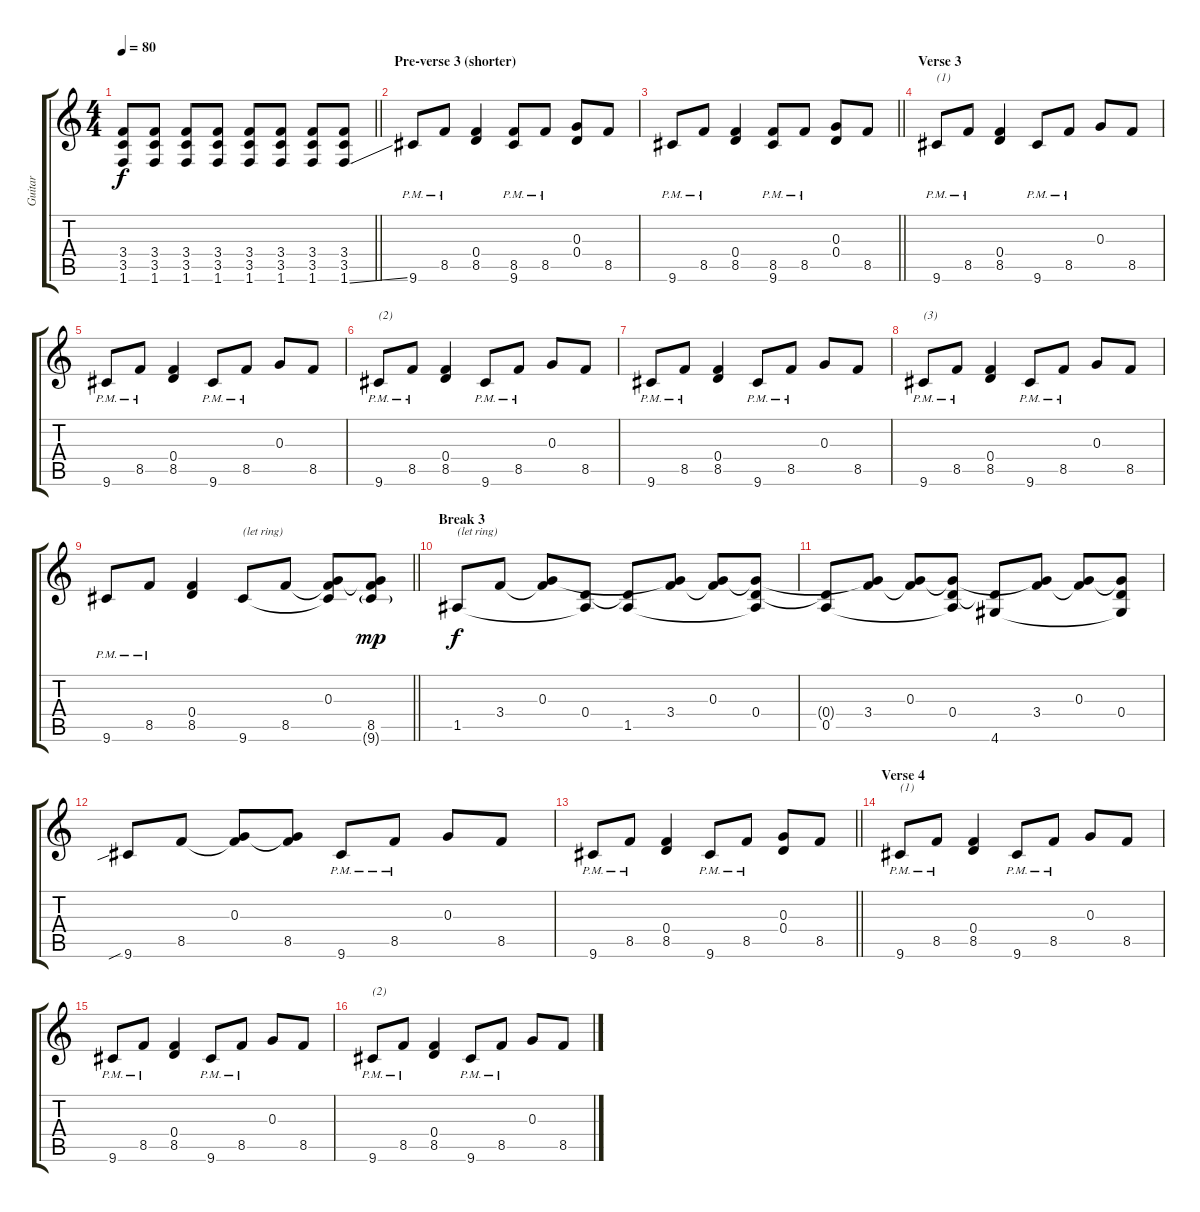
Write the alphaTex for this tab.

\track ("Guitar" "Guitar") {instrument distortionguitar}
\staff {score tabs}
\tuning (E4 B3 G3 D3 A2 E2) {hide}
\ts (4 4)
\tempo 80
\clef g2
\barLineRight lightlight
\ks c
(3.4 3.5 1.6).8{dy f} (3.4 3.5 1.6).8 (3.4 3.5 1.6).8 (3.4 3.5 1.6).8 (3.4 3.5 1.6).8 (3.4 3.5 1.6).8 (3.4 3.5 1.6).8 (3.4 3.5 1.6{ss}).8 |
\section ("" "Pre-verse 3 (shorter)")
9.6{pm}.8 8.5{pm}.8 (0.4 8.5).4 (8.5{pm} 9.6{pm}).8 8.5{pm}.8 (0.3 0.4).8 8.5.8 |
\barLineRight lightlight
9.6{pm}.8 8.5{pm}.8 (0.4 8.5).4 (8.5{pm} 9.6{pm}).8 8.5{pm}.8 (0.3 0.4).8 8.5.8 |
\section ("" "Verse 3")
9.6{pm}.8{txt "(1)"} 8.5{pm}.8 (0.4 8.5).4 9.6{pm}.8 8.5{pm}.8 0.3.8 8.5.8 |
9.6{pm}.8 8.5{pm}.8 (0.4 8.5).4 9.6{pm}.8 8.5{pm}.8 0.3.8 8.5.8 |
9.6{pm}.8{txt "(2)"} 8.5{pm}.8 (0.4 8.5).4 9.6{pm}.8 8.5{pm}.8 0.3.8 8.5.8 |
9.6{pm}.8 8.5{pm}.8 (0.4 8.5).4 9.6{pm}.8 8.5{pm}.8 0.3.8 8.5.8 |
9.6{pm}.8{txt "(3)"} 8.5{pm}.8 (0.4 8.5).4 9.6{pm}.8 8.5{pm}.8 0.3.8 8.5.8 |
\barLineRight lightlight
9.6{pm}.8 8.5{pm}.8 (0.4 8.5).4 9.6.8{txt "(let ring)"} 8.5.8 (0.3 8.5{t} 9.6{t}).8 (0.3{t} 8.5 9.6{g}).8{dy mp} |
\section ("" "Break 3")
1.5.8{txt "(let ring)" dy f} 3.4.8 (0.3 3.4{t}).8 (0.4 1.5{t}).8 (0.4{t} 1.5).8 (0.3{t} 3.4).8 (0.3 3.4{t}).8 (0.3{t} 0.4 1.5{t}).8 |
(0.4{t} 0.5).8 (0.3{t} 3.4).8 (0.3 3.4{t}).8 (0.3{t} 0.4 0.5{t}).8 (0.4{t} 4.6).8 (0.3{t} 3.4).8 (0.3 3.4{t}).8 (0.3{t} 0.4 4.6{t}).8 |
9.6{sib}.8 8.5.8 (0.3 8.5{t}).8 (0.3{t} 8.5).8 9.6{pm}.8 8.5{pm}.8 0.3.8 8.5.8 |
\barLineRight lightlight
9.6{pm}.8 8.5{pm}.8 (0.4 8.5).4 9.6{pm}.8 8.5{pm}.8 (0.3 0.4).8 8.5.8 |
\section ("" "Verse 4")
9.6{pm}.8{txt "(1)"} 8.5{pm}.8 (0.4 8.5).4 9.6{pm}.8 8.5{pm}.8 0.3.8 8.5.8 |
9.6{pm}.8 8.5{pm}.8 (0.4 8.5).4 9.6{pm}.8 8.5{pm}.8 0.3.8 8.5.8 |
9.6{pm}.8{txt "(2)"} 8.5{pm}.8 (0.4 8.5).4 9.6{pm}.8 8.5{pm}.8 0.3.8 8.5.8
